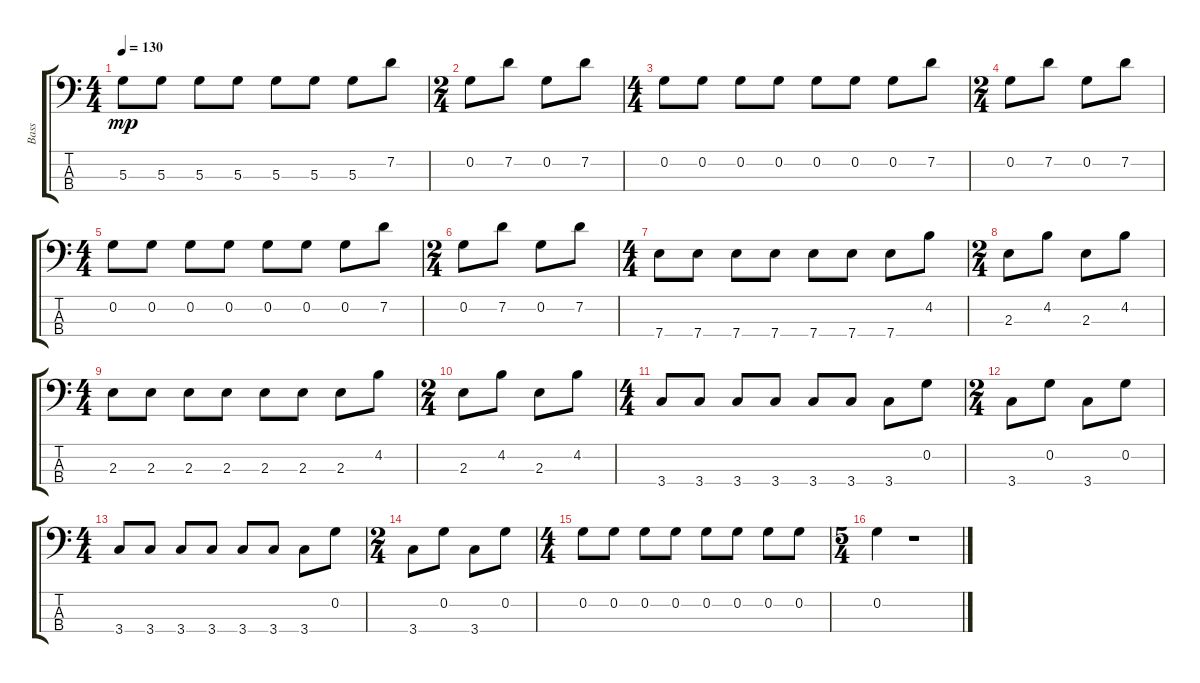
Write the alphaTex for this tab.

\track ("Bass" "Bass") {instrument electricbassfinger}
\staff {score tabs}
\tuning (C-1 G2 D2 A1) {hide}
\ts (4 4)
\tempo 130
\clef f4
\ks c
5.3.8{dy mp} 5.3.8 5.3.8 5.3.8 5.3.8 5.3.8 5.3.8 7.2.8 |
\ts (2 4)
0.2.8 7.2.8 0.2.8 7.2.8 |
\ts (4 4)
0.2.8 0.2.8 0.2.8 0.2.8 0.2.8 0.2.8 0.2.8 7.2.8 |
\ts (2 4)
0.2.8 7.2.8 0.2.8 7.2.8 |
\ts (4 4)
0.2.8 0.2.8 0.2.8 0.2.8 0.2.8 0.2.8 0.2.8 7.2.8 |
\ts (2 4)
0.2.8 7.2.8 0.2.8 7.2.8 |
\ts (4 4)
7.4.8 7.4.8 7.4.8 7.4.8 7.4.8 7.4.8 7.4.8 4.2.8 |
\ts (2 4)
2.3.8 4.2.8 2.3.8 4.2.8 |
\ts (4 4)
2.3.8 2.3.8 2.3.8 2.3.8 2.3.8 2.3.8 2.3.8 4.2.8 |
\ts (2 4)
2.3.8 4.2.8 2.3.8 4.2.8 |
\ts (4 4)
3.4.8 3.4.8 3.4.8 3.4.8 3.4.8 3.4.8 3.4.8 0.2.8 |
\ts (2 4)
3.4.8 0.2.8 3.4.8 0.2.8 |
\ts (4 4)
3.4.8 3.4.8 3.4.8 3.4.8 3.4.8 3.4.8 3.4.8 0.2.8 |
\ts (2 4)
3.4.8 0.2.8 3.4.8 0.2.8 |
\ts (4 4)
0.2.8 0.2.8 0.2.8 0.2.8 0.2.8 0.2.8 0.2.8 0.2.8 |
\ts (5 4)
0.2.4 r.1
